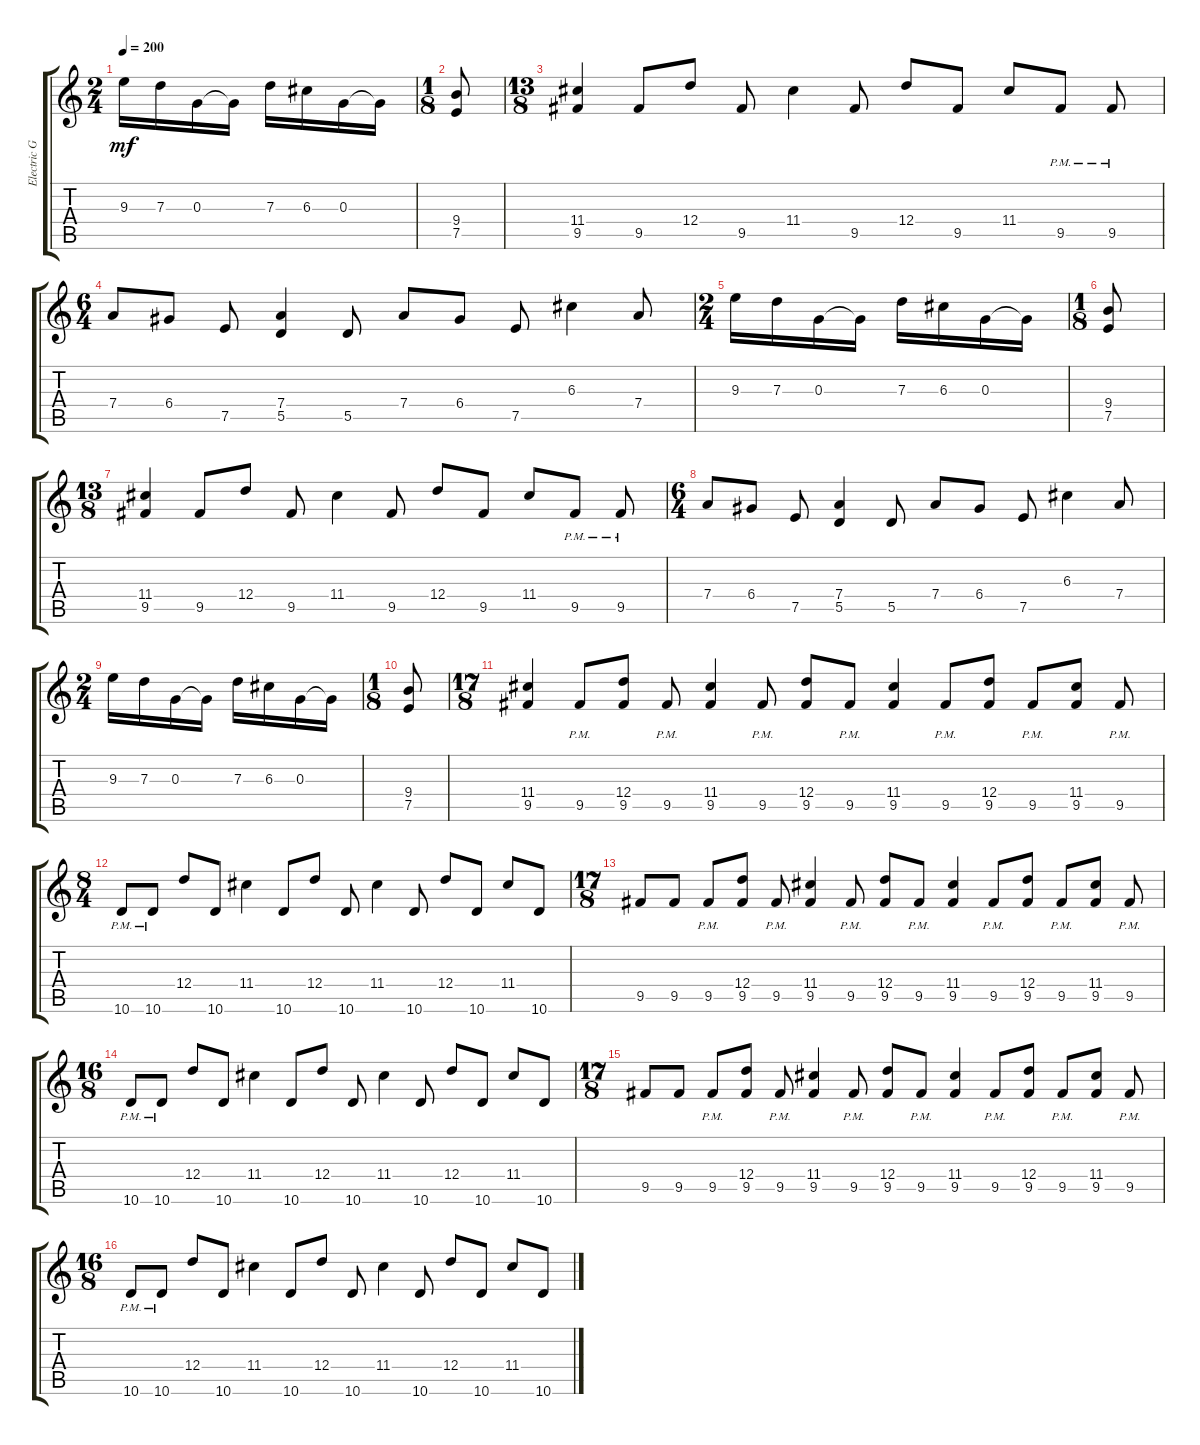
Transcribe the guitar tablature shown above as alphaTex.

\track ("Electric Guitar 2" "Electric G") {instrument distortionguitar}
\staff {score tabs}
\tuning (E4 B3 G3 D3 A2 E2) {hide}
\ts (2 4)
\tempo 200
\clef g2
\ks c
9.3.16{dy mf} 7.3.16 0.3.16 0.3{t}.16 7.3.16 6.3.16 0.3.16 0.3{t}.16 |
\ts (1 8)
(9.4 7.5).8 |
\ts (13 8)
(11.4 9.5).4 9.5.8 12.4.8 9.5.8 11.4.4 9.5.8 12.4.8 9.5.8 11.4.8 9.5{pm}.8 9.5{pm}.8 |
\ts (6 4)
7.4.8 6.4.8 7.5.8 (7.4 5.5).4 5.5.8 7.4.8 6.4.8 7.5.8 6.3.4 7.4.8 |
\ts (2 4)
9.3.16 7.3.16 0.3.16 0.3{t}.16 7.3.16 6.3.16 0.3.16 0.3{t}.16 |
\ts (1 8)
(9.4 7.5).8 |
\ts (13 8)
(11.4 9.5).4 9.5.8 12.4.8 9.5.8 11.4.4 9.5.8 12.4.8 9.5.8 11.4.8 9.5{pm}.8 9.5{pm}.8 |
\ts (6 4)
7.4.8 6.4.8 7.5.8 (7.4 5.5).4 5.5.8 7.4.8 6.4.8 7.5.8 6.3.4 7.4.8 |
\ts (2 4)
9.3.16 7.3.16 0.3.16 0.3{t}.16 7.3.16 6.3.16 0.3.16 0.3{t}.16 |
\ts (1 8)
(9.4 7.5).8 |
\ts (17 8)
(11.4 9.5).4 9.5{pm}.8 (12.4 9.5).8 9.5{pm}.8 (11.4 9.5).4 9.5{pm}.8 (12.4 9.5).8 9.5{pm}.8 (11.4 9.5).4 9.5{pm}.8 (12.4 9.5).8 9.5{pm}.8 (11.4 9.5).8 9.5{pm}.8 |
\ts (8 4)
10.6{pm}.8 10.6{pm}.8 12.4.8 10.6.8 11.4.4 10.6.8 12.4.8 10.6.8 11.4.4 10.6.8 12.4.8 10.6.8 11.4.8 10.6.8 |
\ts (17 8)
9.5.8 9.5.8 9.5{pm}.8 (12.4 9.5).8 9.5{pm}.8 (11.4 9.5).4 9.5{pm}.8 (12.4 9.5).8 9.5{pm}.8 (11.4 9.5).4 9.5{pm}.8 (12.4 9.5).8 9.5{pm}.8 (11.4 9.5).8 9.5{pm}.8 |
\ts (16 8)
10.6{pm}.8 10.6{pm}.8 12.4.8 10.6.8 11.4.4 10.6.8 12.4.8 10.6.8 11.4.4 10.6.8 12.4.8 10.6.8 11.4.8 10.6.8 |
\ts (17 8)
9.5.8 9.5.8 9.5{pm}.8 (12.4 9.5).8 9.5{pm}.8 (11.4 9.5).4 9.5{pm}.8 (12.4 9.5).8 9.5{pm}.8 (11.4 9.5).4 9.5{pm}.8 (12.4 9.5).8 9.5{pm}.8 (11.4 9.5).8 9.5{pm}.8 |
\ts (16 8)
10.6{pm}.8 10.6{pm}.8 12.4.8 10.6.8 11.4.4 10.6.8 12.4.8 10.6.8 11.4.4 10.6.8 12.4.8 10.6.8 11.4.8 10.6.8
